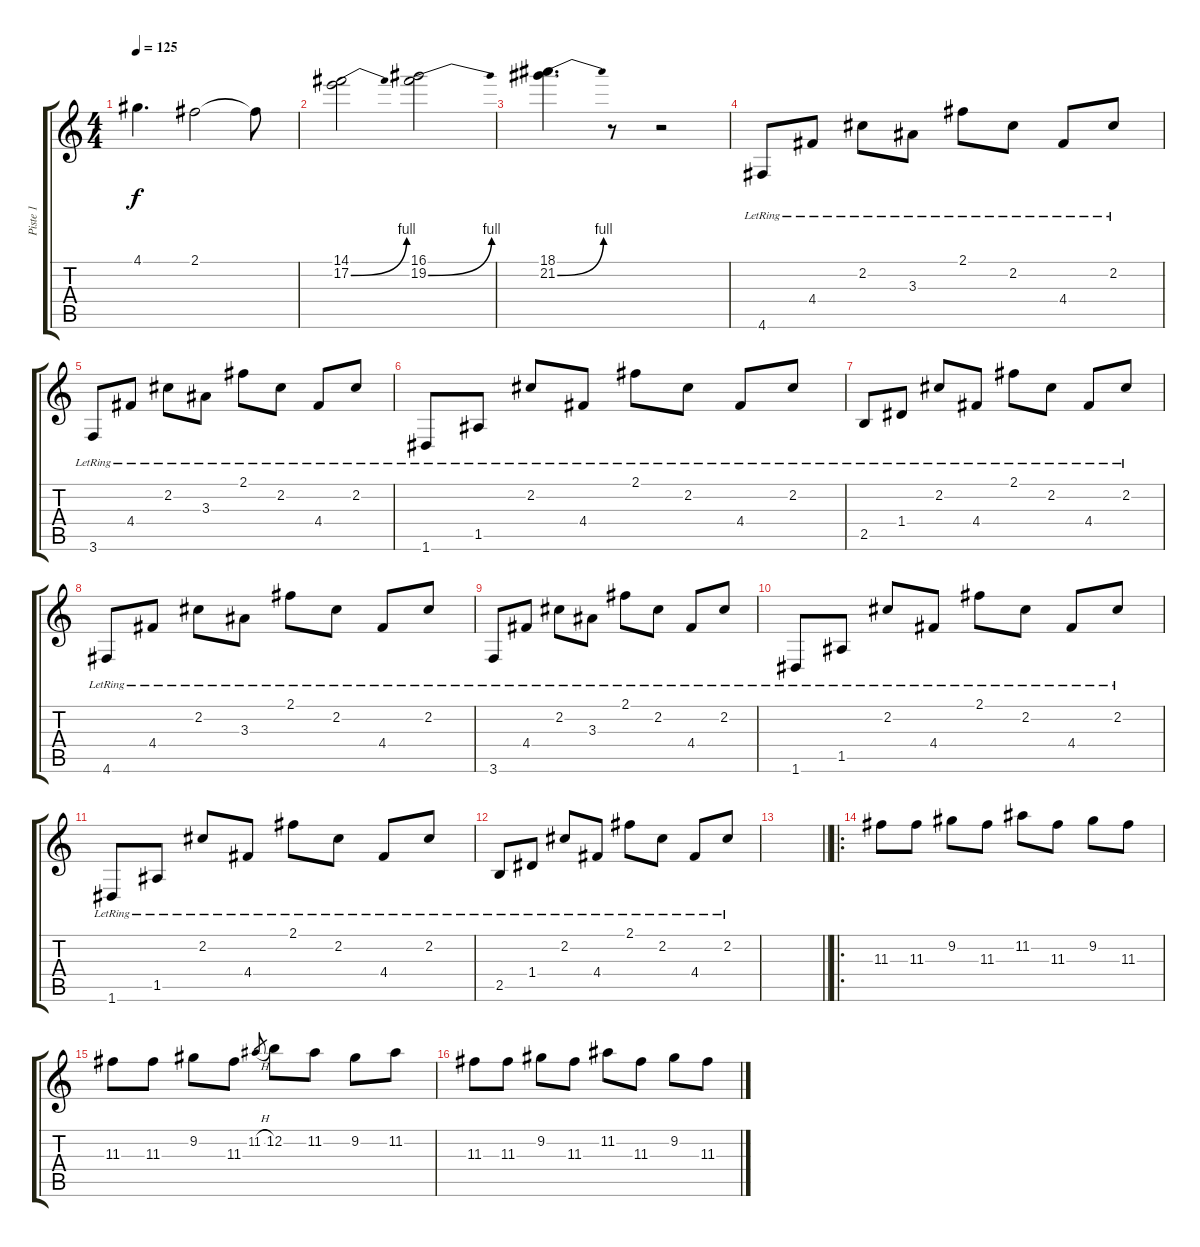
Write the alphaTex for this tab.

\track ("Piste 1" "Piste 1") {instrument overdrivenguitar}
\staff {score tabs}
\tuning (E4 B3 G3 D3 A2 D2) {hide}
\ts (4 4)
\tempo 125
\clef g2
\ks c
4.1{t}.4{d dy f} 2.1.2 2.1{t}.8 |
(14.1 17.2{be (bend 0 0 60 4)}).2 (16.1 19.2{be (bend 0 0 60 4)}).2 |
(18.1 21.2{be (bend 0 0 60 4)}).4{d} r.8 r.2 |
4.6{lr}.8{instrument acousticguitarsteel} 4.4{lr}.8 2.2{lr}.8 3.3{lr}.8 2.1{lr}.8 2.2{lr}.8 4.4{lr}.8 2.2{lr}.8 |
3.6{lr}.8 4.4{lr}.8 2.2{lr}.8 3.3{lr}.8 2.1{lr}.8 2.2{lr}.8 4.4{lr}.8 2.2{lr}.8 |
1.6{lr}.8 1.5{lr}.8 2.2{lr}.8 4.4{lr}.8 2.1{lr}.8 2.2{lr}.8 4.4{lr}.8 2.2{lr}.8 |
2.5{lr}.8 1.4{lr}.8 2.2{lr}.8 4.4{lr}.8 2.1{lr}.8 2.2{lr}.8 4.4{lr}.8 2.2{lr}.8 |
4.6{lr}.8{instrument acousticguitarsteel} 4.4{lr}.8 2.2{lr}.8 3.3{lr}.8 2.1{lr}.8 2.2{lr}.8 4.4{lr}.8 2.2{lr}.8 |
3.6{lr}.8 4.4{lr}.8 2.2{lr}.8 3.3{lr}.8 2.1{lr}.8 2.2{lr}.8 4.4{lr}.8 2.2{lr}.8 |
1.6{lr}.8 1.5{lr}.8 2.2{lr}.8 4.4{lr}.8 2.1{lr}.8 2.2{lr}.8 4.4{lr}.8 2.2{lr}.8 |
1.6{lr}.8 1.5{lr}.8 2.2{lr}.8 4.4{lr}.8 2.1{lr}.8 2.2{lr}.8 4.4{lr}.8 2.2{lr}.8 |
2.5{lr}.8 1.4{lr}.8 2.2{lr}.8 4.4{lr}.8 2.1{lr}.8 2.2{lr}.8 4.4{lr}.8 2.2{lr}.8 |
\barLineRight lightlight
|
\ro
11.3.8{instrument overdrivenguitar} 11.3.8 9.2.8 11.3.8 11.2.8 11.3.8 9.2.8 11.3.8 |
11.3.8 11.3.8 9.2.8 11.3.8 11.2{h}.8{gr} 12.2.8 11.2.8 9.2.8 11.2.8 |
11.3.8 11.3.8 9.2.8 11.3.8 11.2.8 11.3.8 9.2.8 11.3.8
